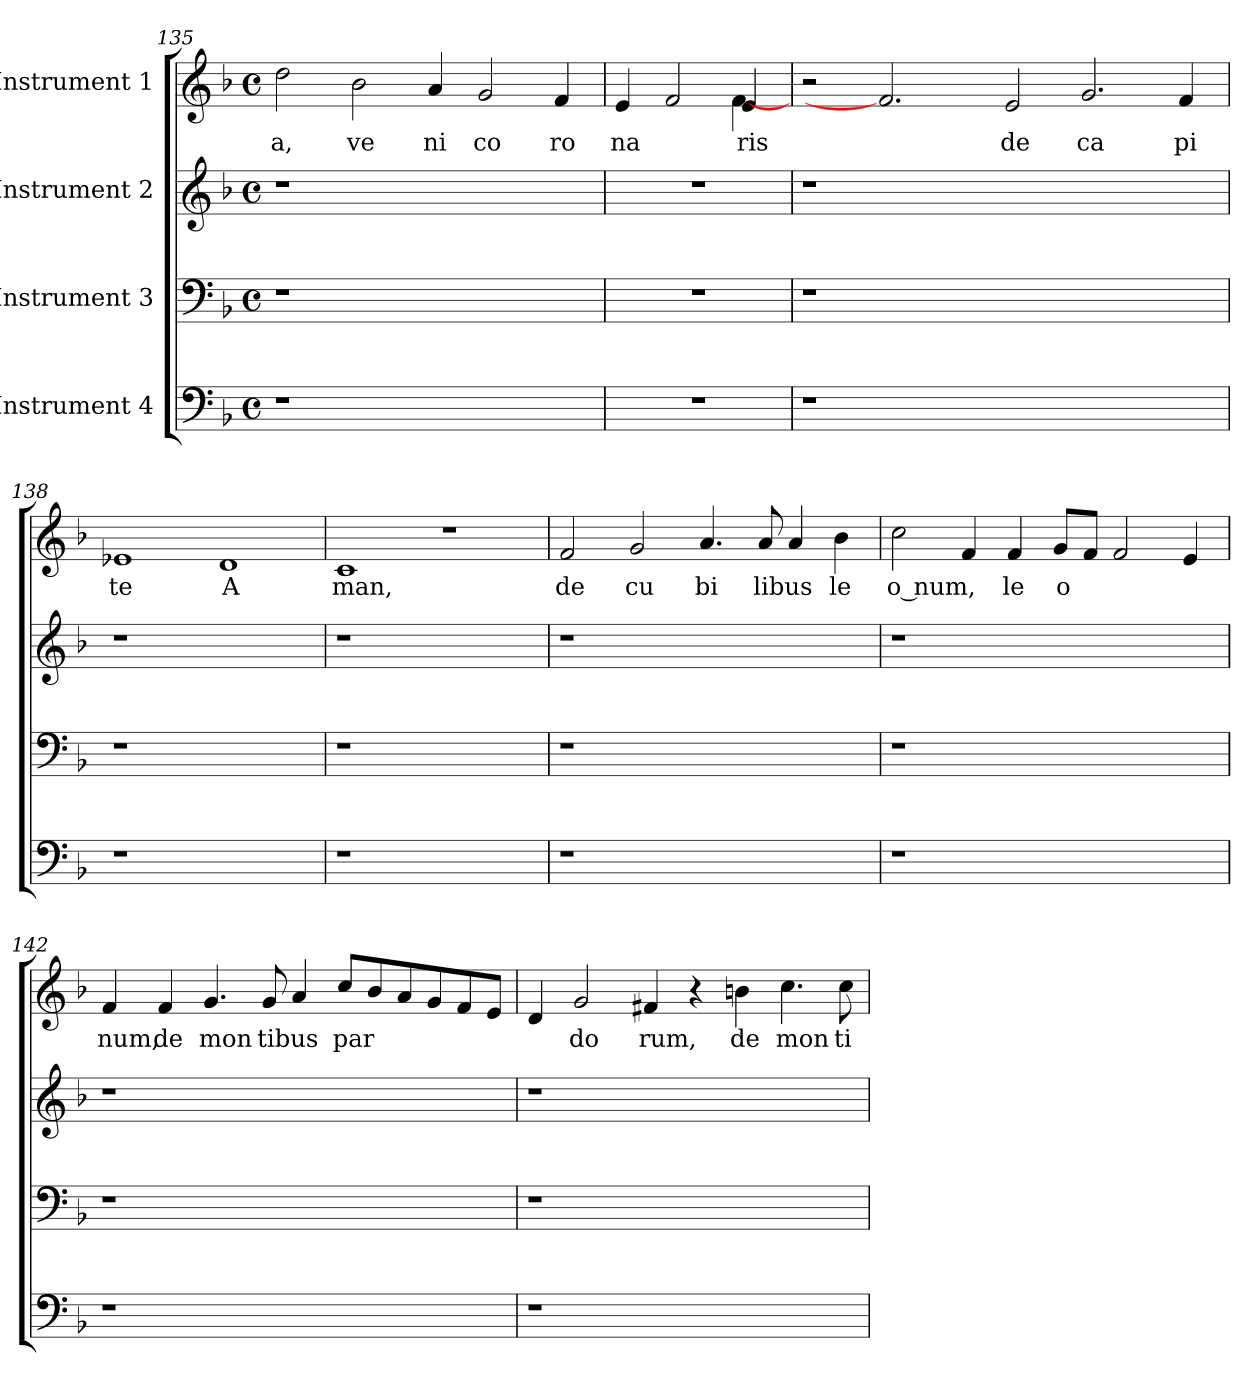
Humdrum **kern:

**kern	**kern	**kern	**kern	**text
*part4	*part3	*part2	*part1	*part1
*staff4	*staff3	*staff2	*staff1	*staff1
*I"Instrument 4	*I"Instrument 3	*I"Instrument 2	*I"Instrument 1	*
*clefF4	*clefF4	*clefG2	*clefG2	*
*k[b-]	*k[b-]	*k[b-]	*k[b-]	*
*F:	*F:	*F:	*F:	*
*M4/4	*M4/4	*M4/4	*M4/4	*
*met(c)	*met(c)	*met(c)	*met(c)	*
=135	=135	=135	=135	=135
!	!	!	!	!LO:LY:b:cj
1r	1r	1r	2dd\	a,
!	!	!	!	!LO:LY:b:cj
.	.	.	2b-\	ve
!	!	!	!	!LO:LY:b:cj
1ryy	1ryy	1ryy	4a/	ni
!	!	!	!	!LO:LY:b:cj
.	.	.	2g/	co
!	!	!	!	!LO:LY:b:cj
.	.	.	4f/	ro
=136	=136	=136	=136	=136
!	!	!	!	!LO:LY:b
*	*	*	*^	*
1r	1r	1r	4e/	2.ryy	na
.	.	.	2f/	.	.
!	!	!	!	!	!LO:LY:b:cj
!	!	!	!	!	!LO:LY:b:cj
.	.	.	4e/	[4f	ris
*	*	*	*v	*v	*
!!LO:LB:g=z
=137	=137	=137	=137	=137
1r	1r	1r	2r	.
.	.	.	2.f]	.
1..ryy	1..ryy	1..ryy	.	.
!	!	!	!	!LO:LY:b:cj
.	.	.	2e/	de
!	!	!	!	!LO:LY:b:cj
.	.	.	2.g/	ca
!	!	!	!	!LO:LY:b:cj
.	.	.	4f/	pi
=138	=138	=138	=138	=138
!	!	!	!	!LO:LY:b:cj
1r	1r	1r	1e-X	te
!	!	!	!	!LO:LY:b:cj
1ryy	1ryy	1ryy	1d	A
=139	=139	=139	=139	=139
!	!	!	!	!LO:LY:b:cj
1r	1r	1r	1c	man,
1ryy	1ryy	1ryy	1r	.
=140	=140	=140	=140	=140
!	!	!	!	!LO:LY:b:cj
1r	1r	1r	2f/	de
!	!	!	!	!LO:LY:b:cj
.	.	.	2g/	cu
!	!	!	!	!LO:LY:b:cj
1ryy	1ryy	1ryy	4.a/	bi
!	!	!	!	!LO:LY:b
.	.	.	8a/	libus
.	.	.	4a/	.
!	!	!	!	!LO:LY:b:cj
.	.	.	4b-\	le
=141	=141	=141	=141	=141
!	!	!	!	!LO:LY:b:cj
1r	1r	1r	2cc\	o num,
.	.	.	4f/	.
!	!	!	!	!LO:LY:b:cj
.	.	.	4f/	le
!	!	!	!	!LO:LY:b:cj
1ryy	1ryy	1ryy	8g/L	o
.	.	.	8f/J	.
.	.	.	2f/	.
.	.	.	4e/	.
!!LO:LB:g=z
=142	=142	=142	=142	=142
!	!	!	!	!LO:LY:b:cj
1r	1r	1r	4f/	num,
!	!	!	!	!LO:LY:b:cj
.	.	.	4f/	de
!	!	!	!	!LO:LY:b:cj
.	.	.	4.g/	mon
!	!	!	!	!LO:LY:b
.	.	.	8g/	tibus
1ryy	1ryy	1ryy	4a/	.
!	!	!	!	!LO:LY:b
.	.	.	8cc/L	par
.	.	.	8b-/	.
.	.	.	8a/	.
.	.	.	8g/	.
.	.	.	8f/	.
.	.	.	8e/J	.
=143	=143	=143	=143	=143
1r	1r	1r	4d/	.
!	!	!	!	!LO:LY:b:cj
.	.	.	2g/	do
!	!	!	!	!LO:LY:b:cj
.	.	.	4f#X/	rum,
1ryy	1ryy	1ryy	4r	.
!	!	!	!	!LO:LY:b:cj
.	.	.	4bn\	de
!	!	!	!	!LO:LY:b:cj
.	.	.	4.cc\	mon
!	!	!	!	!LO:LY:b:cj
.	.	.	8cc\	ti
=	=	=	=	=
*-	*-	*-	*-	*-
